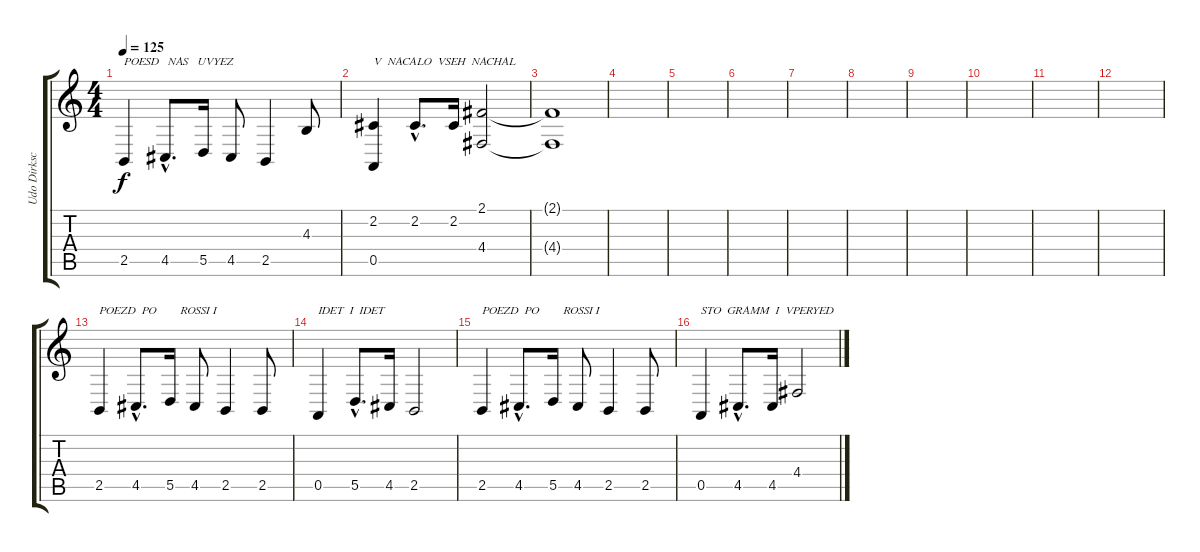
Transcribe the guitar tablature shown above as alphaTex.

\track ("Udo Dirkschneider - -vocal" "Udo Dirksc") {instrument voiceoohs}
\staff {score tabs}
\tuning (E4 B3 G3 D3 A2 E2) {hide}
\ts (4 4)
\tempo 125
\clef g2
\ks c
2.5.4{txt "POESD   NAS   UVYEZ" dy f} 4.5{hac}.8{d} 5.5.16 4.5.8 2.5.4 4.3.8 |
(2.2 0.5).4{txt "V  NACALO  VSEH  NACHAL"} 2.2{hac}.8{d} 2.2.16 (2.1 4.4).2 |
(2.1{t} 4.4{t}).1 |
|
|
|
|
|
|
|
|
|
2.5.4{txt "POEZD  PO        ROSSI I"} 4.5{hac}.8{d} 5.5.16 4.5.8 2.5.4 2.5.8 |
0.5.4{txt "IDET  I  IDET"} 5.5{hac}.8{d} 4.5.16 2.5.2 |
2.5.4{txt "POEZD  PO        ROSSI I"} 4.5{hac}.8{d} 5.5.16 4.5.8 2.5.4 2.5.8 |
0.5.4{txt "STO  GRAMM  I  VPERYED"} 4.5{hac}.8{d} 4.5.16 4.4.2
